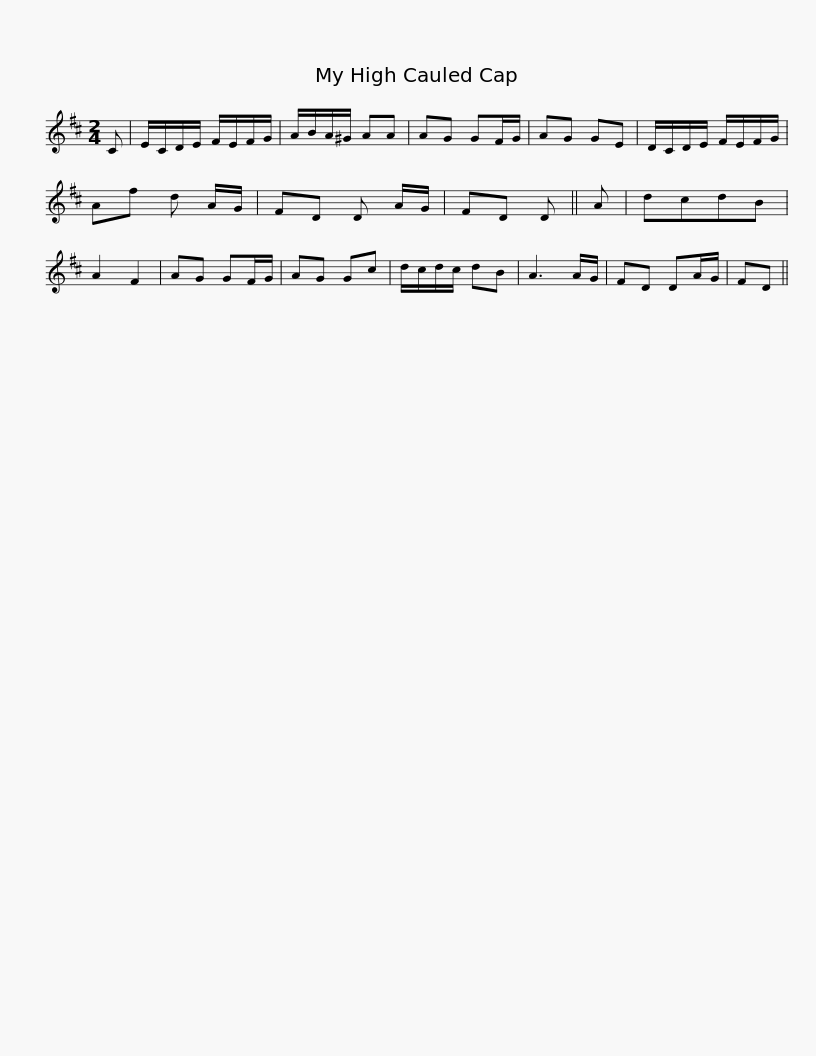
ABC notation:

X:1
L:1/8
M:2/4
I:linebreak $
K:D
V:1 treble
V:1
 C | E/C/D/E/ F/E/F/G/ | A/B/A/^G/ AA | AG GF/G/ | AG GE | %5
 D/C/D/E/ F/E/F/G/ | Af d A/G/ | FD D A/G/ |$ FD D || A | %10
 dcdB | A2 F2 | AG GF/G/ | AG Gc | d/c/d/c/ dB | %15
 A3 A/G/ | FD DA/G/ | FD || %18
